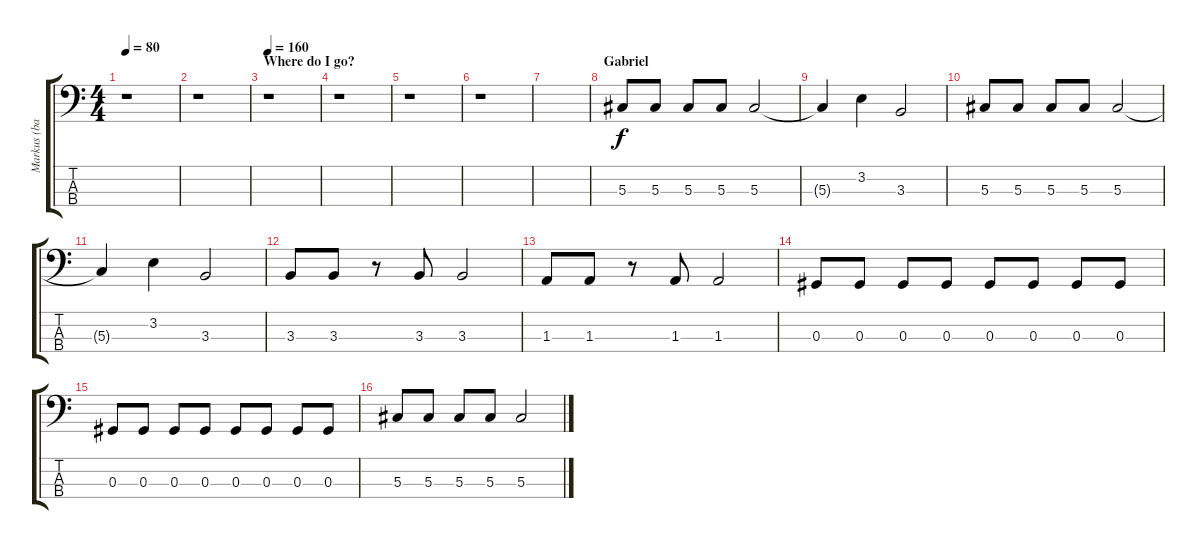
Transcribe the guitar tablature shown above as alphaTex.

\track ("Markus (bass)" "Markus (ba") {instrument electricbassfinger}
\staff {score tabs}
\tuning (Gb2 Db2 Ab1 Eb1) {hide}
\ts (4 4)
\tempo 80
\clef f4
\ks c
r.1{dy f} |
r.1 |
\section ("" "Where do I go?")
\tempo 160
r.1 |
r.1 |
r.1 |
r.1 |
|
\section ("" "Gabriel")
5.3.8 5.3.8 5.3.8 5.3.8 5.3.2 |
5.3{t}.4 3.2.4 3.3.2 |
5.3.8 5.3.8 5.3.8 5.3.8 5.3.2 |
5.3{t}.4 3.2.4 3.3.2 |
3.3.8 3.3.8 r.8 3.3.8 3.3.2 |
1.3.8 1.3.8 r.8 1.3.8 1.3.2 |
0.3.8 0.3.8 0.3.8 0.3.8 0.3.8 0.3.8 0.3.8 0.3.8 |
0.3.8 0.3.8 0.3.8 0.3.8 0.3.8 0.3.8 0.3.8 0.3.8 |
5.3.8 5.3.8 5.3.8 5.3.8 5.3.2
